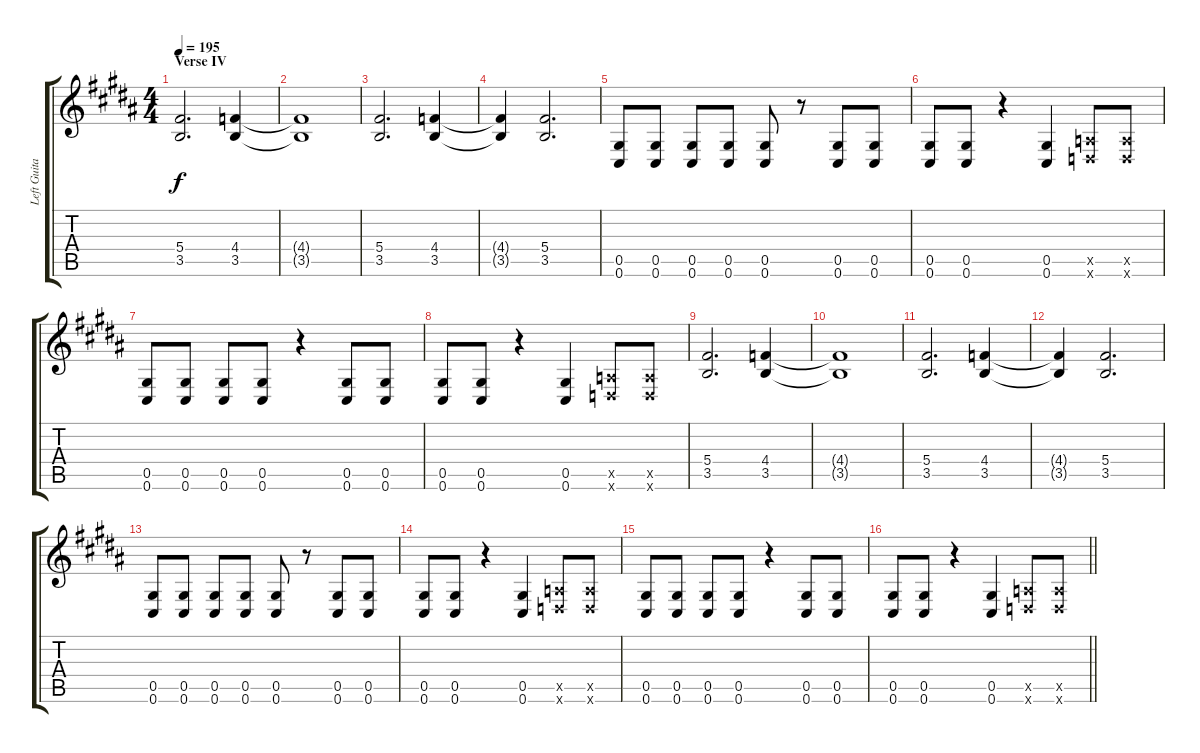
\track ("Left Guitar" "Left Guita") {instrument distortionguitar}
\staff {score tabs}
\tuning (Eb4 Bb3 Gb3 Db3 Ab2 Db2) {hide}
\ts (4 4)
\section ("" "Verse IV")
\tempo 195
\clef g2
\ks b
(5.4 3.5).2{d dy f} (4.4 3.5).4 |
(4.4{t} 3.5{t}).1 |
(5.4 3.5).2{d} (4.4 3.5).4 |
(4.4{t} 3.5{t}).4 (5.4 3.5).2{d} |
(0.5 0.6).8 (0.5 0.6).8 (0.5 0.6).8 (0.5 0.6).8 (0.5 0.6).8 r.8 (0.5 0.6).8 (0.5 0.6).8 |
(0.5 0.6).8 (0.5 0.6).8 r.4 (0.5 0.6).4 (1.5{x} 1.6{x}).8 (1.5{x} 1.6{x}).8 |
(0.5 0.6).8 (0.5 0.6).8 (0.5 0.6).8 (0.5 0.6).8 r.4 (0.5 0.6).8 (0.5 0.6).8 |
(0.5 0.6).8 (0.5 0.6).8 r.4 (0.5 0.6).4 (1.5{x} 1.6{x}).8 (1.5{x} 1.6{x}).8 |
(5.4 3.5).2{d} (4.4 3.5).4 |
(4.4{t} 3.5{t}).1 |
(5.4 3.5).2{d} (4.4 3.5).4 |
(4.4{t} 3.5{t}).4 (5.4 3.5).2{d} |
(0.5 0.6).8 (0.5 0.6).8 (0.5 0.6).8 (0.5 0.6).8 (0.5 0.6).8 r.8 (0.5 0.6).8 (0.5 0.6).8 |
(0.5 0.6).8 (0.5 0.6).8 r.4 (0.5 0.6).4 (1.5{x} 1.6{x}).8 (1.5{x} 1.6{x}).8 |
(0.5 0.6).8 (0.5 0.6).8 (0.5 0.6).8 (0.5 0.6).8 r.4 (0.5 0.6).8 (0.5 0.6).8 |
\barLineRight lightlight
(0.5 0.6).8 (0.5 0.6).8 r.4 (0.5 0.6).4 (1.5{x} 1.6{x}).8 (1.5{x} 1.6{x}).8
